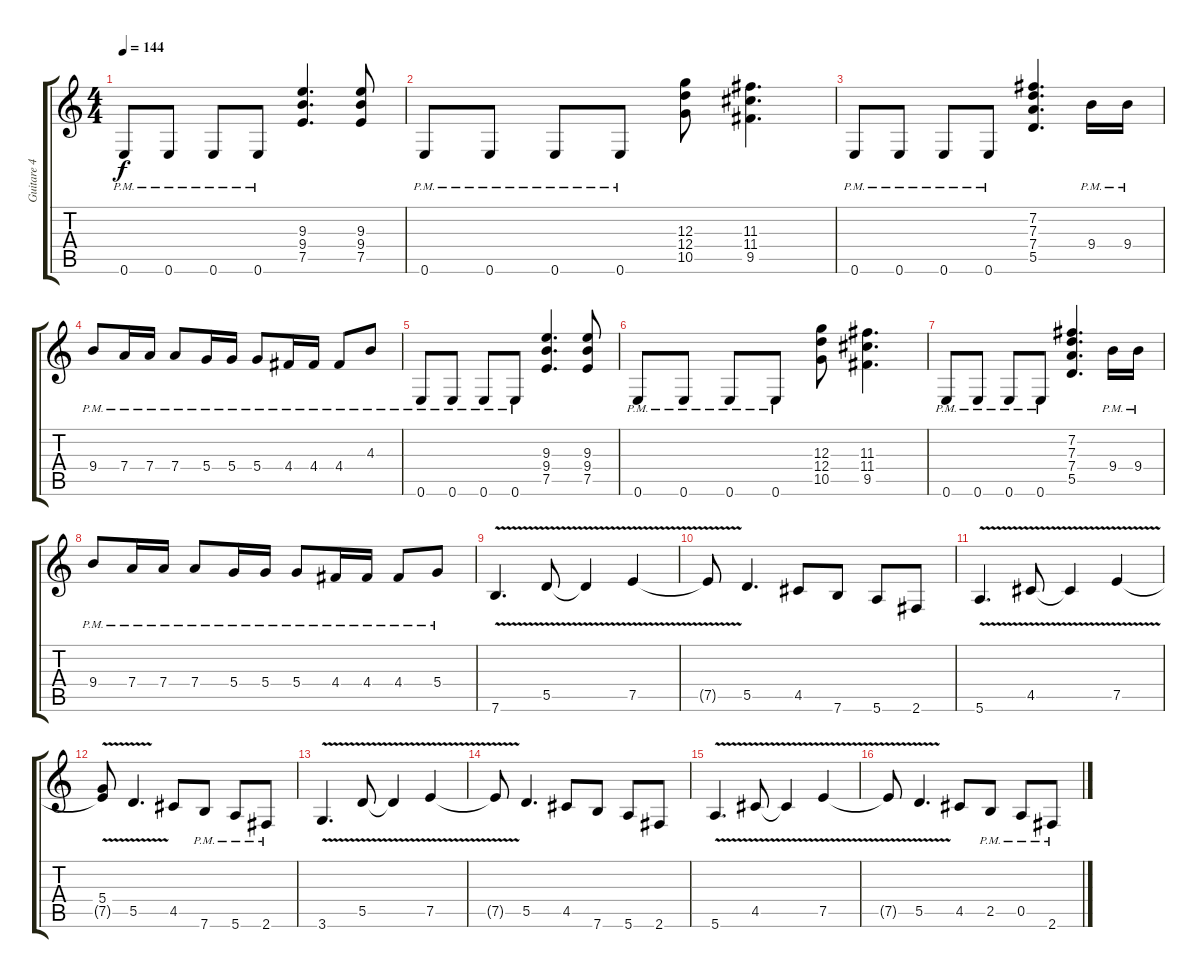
\track ("Guitare 4" "Guitare 4") {instrument distortionguitar}
\staff {score tabs}
\tuning (E4 B3 G3 D3 A2 E2) {hide}
\ts (4 4)
\tempo 144
\clef g2
\ks c
0.6{pm}.8{dy f} 0.6{pm}.8 0.6{pm}.8 0.6{pm}.8 (9.3 9.4 7.5).4{d} (9.3 9.4 7.5).8 |
0.6{pm}.8 0.6{pm}.8 0.6{pm}.8 0.6{pm}.8 (12.3 12.4 10.5).8 (11.3 11.4 9.5).4{d} |
0.6{pm}.8 0.6{pm}.8 0.6{pm}.8 0.6{pm}.8 (7.2 7.3 7.4 5.5).4{d} 9.4{pm}.16 9.4{pm}.16 |
9.4{pm}.8 7.4{pm}.16 7.4{pm}.16 7.4{pm}.8 5.4{pm}.16 5.4{pm}.16 5.4{pm}.8 4.4{pm}.16 4.4{pm}.16 4.4{pm}.8 4.3{pm}.8 |
0.6{pm}.8 0.6{pm}.8 0.6{pm}.8 0.6{pm}.8 (9.3 9.4 7.5).4{d} (9.3 9.4 7.5).8 |
0.6{pm}.8 0.6{pm}.8 0.6{pm}.8 0.6{pm}.8 (12.3 12.4 10.5).8 (11.3 11.4 9.5).4{d} |
0.6{pm}.8 0.6{pm}.8 0.6{pm}.8 0.6{pm}.8 (7.2 7.3 7.4 5.5).4{d} 9.4{pm}.16 9.4{pm}.16 |
9.4{pm}.8 7.4{pm}.16 7.4{pm}.16 7.4{pm}.8 5.4{pm}.16 5.4{pm}.16 5.4{pm}.8 4.4{pm}.16 4.4{pm}.16 4.4{pm}.8 5.4{pm}.8 |
7.6{v}.4{d} 5.5{v}.8 5.5{t}.4 7.5{v}.4 |
7.5{t}.8 5.5.4{d} 4.5.8 7.6.8 5.6.8 2.6.8 |
5.6{v}.4{d} 4.5{v}.8 4.5{t}.4 7.5{v}.4 |
(5.4 7.5{t}).8 5.5{v}.4{d} 4.5.8 7.6{pm}.8 5.6{pm}.8 2.6{pm}.8 |
3.6{v}.4{d} 5.5{v}.8 5.5{t}.4 7.5{v}.4 |
7.5{t}.8 5.5.4{d} 4.5.8 7.6.8 5.6.8 2.6.8 |
5.6{v}.4{d} 4.5{v}.8 4.5{t}.4 7.5{v}.4 |
7.5{t}.8 5.5{v}.4{d} 4.5.8 2.5{pm}.8 0.5{pm}.8 2.6{pm}.8
